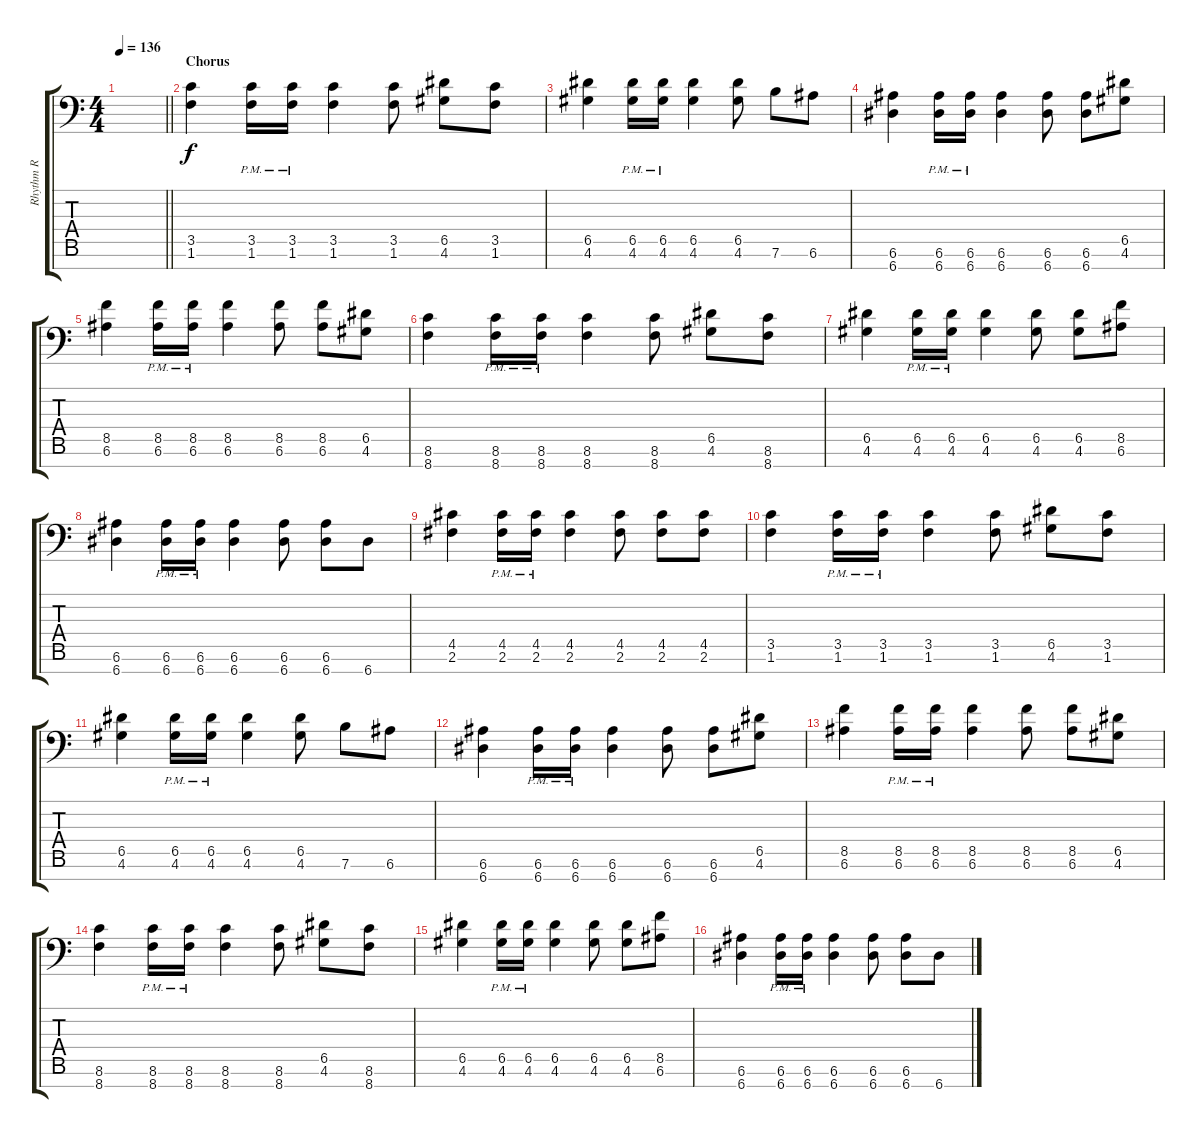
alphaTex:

\track ("Rhythm R" "Rhythm R") {instrument overdrivenguitar}
\staff {score tabs}
\tuning (E4 B3 G3 D3 A2 E2 A1) {hide}
\ts (4 4)
\tempo 136
\clef f4
\barLineRight lightlight
\ks c
|
\section ("" "Chorus")
(3.5 1.6).4 (3.5{pm} 1.6{pm}).16 (3.5{pm} 1.6{pm}).16 (3.5 1.6).4 (3.5 1.6).8 (6.5 4.6).8 (3.5 1.6).8 |
(6.5 4.6).4 (6.5{pm} 4.6{pm}).16 (6.5{pm} 4.6{pm}).16 (6.5 4.6).4 (6.5 4.6).8 7.6.8 6.6.8 |
(6.6 6.7).4 (6.6{pm} 6.7{pm}).16 (6.6{pm} 6.7{pm}).16 (6.6 6.7).4 (6.6 6.7).8 (6.6 6.7).8 (6.5 4.6).8 |
(8.5 6.6).4 (8.5{pm} 6.6{pm}).16 (8.5{pm} 6.6{pm}).16 (8.5 6.6).4 (8.5 6.6).8 (8.5 6.6).8 (6.5 4.6).8 |
(8.6 8.7).4 (8.6{pm} 8.7{pm}).16 (8.6{pm} 8.7{pm}).16 (8.6 8.7).4 (8.6 8.7).8 (6.5 4.6).8 (8.6 8.7).8 |
(6.5 4.6).4 (6.5{pm} 4.6{pm}).16 (6.5{pm} 4.6{pm}).16 (6.5 4.6).4 (6.5 4.6).8 (6.5 4.6).8 (8.5 6.6).8 |
(6.6 6.7).4 (6.6{pm} 6.7{pm}).16 (6.6{pm} 6.7{pm}).16 (6.6 6.7).4 (6.6 6.7).8 (6.6 6.7).8 6.7.8 |
(4.5 2.6).4 (4.5{pm} 2.6{pm}).16 (4.5{pm} 2.6{pm}).16 (4.5 2.6).4 (4.5 2.6).8 (4.5 2.6).8 (4.5 2.6).8 |
(3.5 1.6).4 (3.5{pm} 1.6{pm}).16 (3.5{pm} 1.6{pm}).16 (3.5 1.6).4 (3.5 1.6).8 (6.5 4.6).8 (3.5 1.6).8 |
(6.5 4.6).4 (6.5{pm} 4.6{pm}).16 (6.5{pm} 4.6{pm}).16 (6.5 4.6).4 (6.5 4.6).8 7.6.8 6.6.8 |
(6.6 6.7).4 (6.6{pm} 6.7{pm}).16 (6.6{pm} 6.7{pm}).16 (6.6 6.7).4 (6.6 6.7).8 (6.6 6.7).8 (6.5 4.6).8 |
(8.5 6.6).4 (8.5{pm} 6.6{pm}).16 (8.5{pm} 6.6{pm}).16 (8.5 6.6).4 (8.5 6.6).8 (8.5 6.6).8 (6.5 4.6).8 |
(8.6 8.7).4 (8.6{pm} 8.7{pm}).16 (8.6{pm} 8.7{pm}).16 (8.6 8.7).4 (8.6 8.7).8 (6.5 4.6).8 (8.6 8.7).8 |
(6.5 4.6).4 (6.5{pm} 4.6{pm}).16 (6.5{pm} 4.6{pm}).16 (6.5 4.6).4 (6.5 4.6).8 (6.5 4.6).8 (8.5 6.6).8 |
(6.6 6.7).4 (6.6{pm} 6.7{pm}).16 (6.6{pm} 6.7{pm}).16 (6.6 6.7).4 (6.6 6.7).8 (6.6 6.7).8 6.7.8
